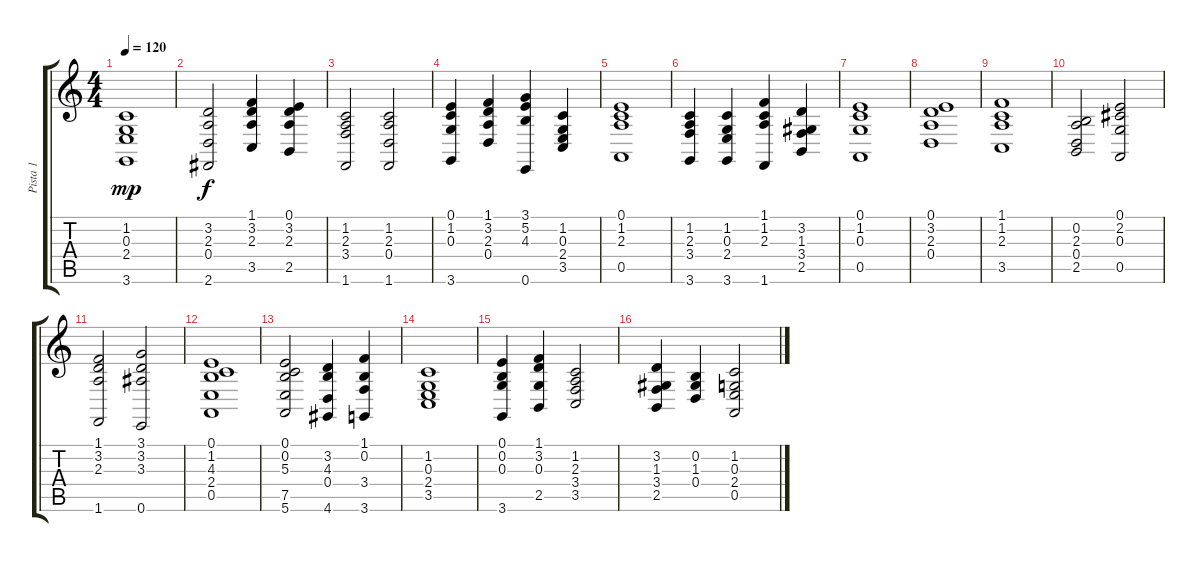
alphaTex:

\track ("Pista 1" "Pista 1") {instrument stringensemble1}
\staff {score tabs}
\tuning (E4 B3 G3 D3 A2 E2) {hide}
\ts (4 4)
\tempo 120
\clef g2
\ks c
(1.2 0.3 2.4 3.6).1{dy mp} |
(3.2 2.3 0.4 2.6).2{dy f} (1.1 3.2 2.3 3.5).4 (0.1 3.2 2.3 2.5).4 |
(1.2 2.3 3.4 1.6).2 (1.2 2.3 0.4 1.6).2 |
(0.1 1.2 0.3 3.6).4 (1.1 3.2 2.3 0.4).4 (3.1 5.2 4.3 0.6).4 (1.2 0.3 2.4 3.5).4 |
(0.1 1.2 2.3 0.5).1 |
(1.2 2.3 3.4 3.6).4 (1.2 0.3 2.4 3.6).4 (1.1 1.2 2.3 1.6).4 (3.2 1.3 3.4 2.5).4 |
(0.1 1.2 0.3 0.5).1 |
(0.1 3.2 2.3 0.4).1 |
(1.1 1.2 2.3 3.5).1 |
(0.2 2.3 0.4 2.5).2 (0.1 2.2 0.3 0.5).2 |
(1.1 3.2 2.3 1.6).2 (3.1 3.2 3.3 0.6).2 |
(0.1 1.2 4.3 2.4 0.5).1 |
(0.1 0.2 5.3 7.5 5.6).2 (3.2 4.3 0.4 4.6).4 (1.1 0.2 3.4 3.6).4 |
(1.2 0.3 2.4 3.5).1 |
(0.1 0.2 0.3 3.6).4 (1.1 3.2 0.3 2.5).4 (1.2 2.3 3.4 3.5).2 |
(3.2 1.3 3.4 2.5).4 (0.2 1.3 0.4).4 (1.2 0.3 2.4 0.5).2
